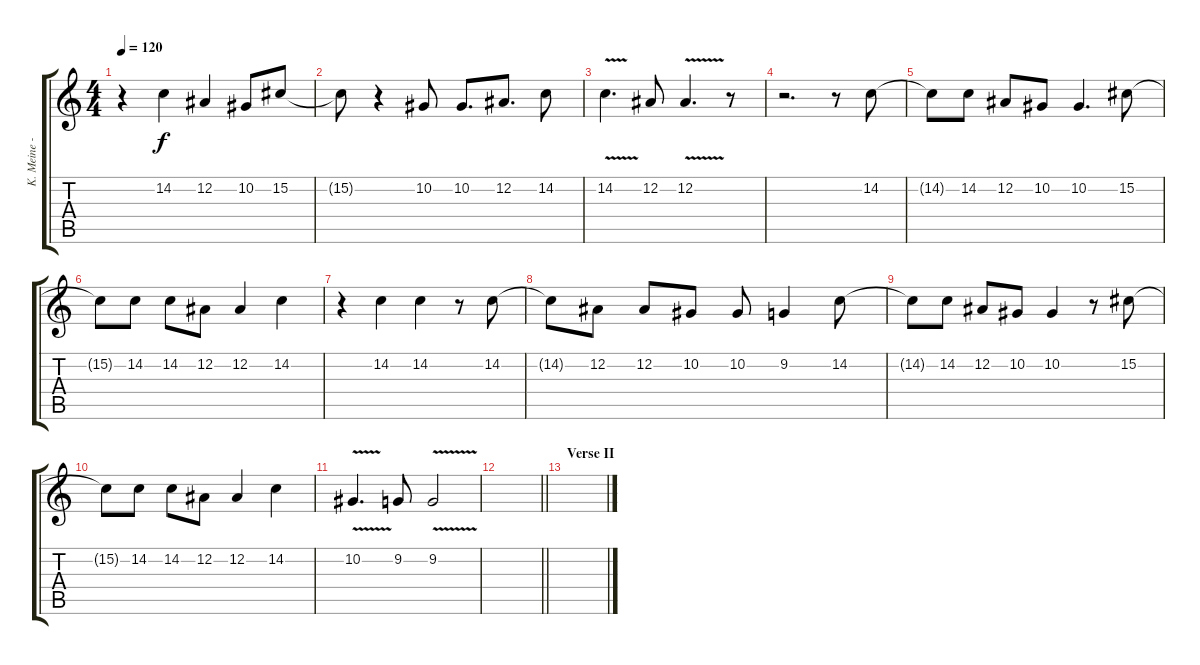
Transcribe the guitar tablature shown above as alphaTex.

\track ("K. Meine - Vocals" "K. Meine -") {instrument lead6voice}
\staff {score tabs}
\tuning (Eb4 Bb3 Gb3 Db3 Ab2 Eb2) {hide}
\ts (4 4)
\tempo 120
\clef g2
\ks c
r.4{dy f} 14.2.4 12.2.4 10.2.8 15.2.8 |
15.2{t}.8 r.4 10.2.8 10.2.8{d} 12.2.8{d} 14.2.8 |
14.2{v}.4{d} 12.2.8 12.2{v}.4{d} r.8 |
r.2{d} r.8 14.2.8 |
14.2{t}.8 14.2.8 12.2.8 10.2.8 10.2.4{d} 15.2.8 |
15.2{t}.8 14.2.8 14.2.8 12.2.8 12.2.4 14.2.4 |
r.4 14.2.4 14.2.4 r.8 14.2.8 |
14.2{t}.8 12.2.8 12.2.8 10.2.8 10.2.8 9.2.4 14.2.8 |
14.2{t}.8 14.2.8 12.2.8 10.2.8 10.2.4 r.8 15.2.8 |
15.2{t}.8 14.2.8 14.2.8 12.2.8 12.2.4 14.2.4 |
10.2{v}.4{d} 9.2.8 9.2{v}.2 |
\barLineRight lightlight
|
\section ("" "Verse II")
